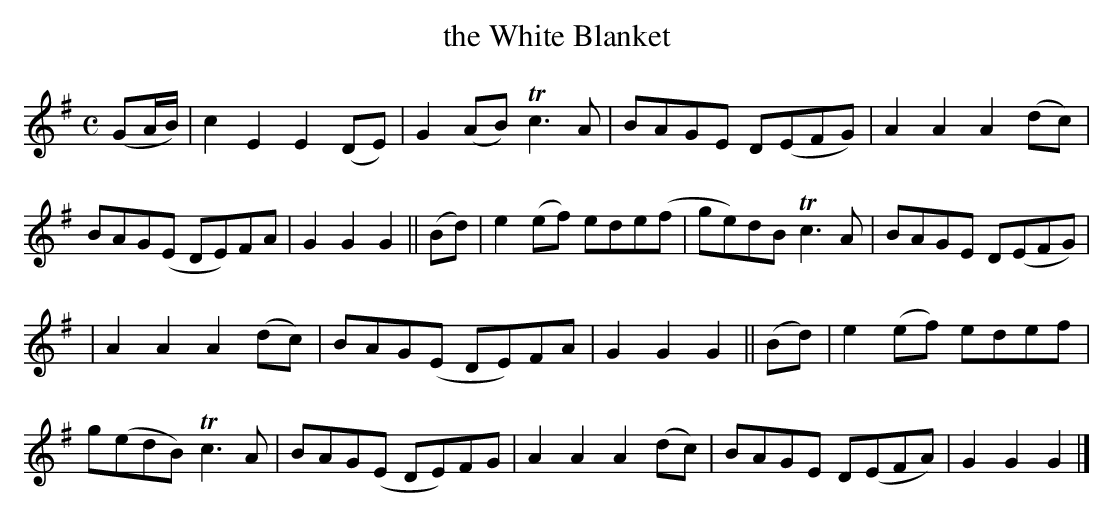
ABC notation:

X:1
T: the White Blanket
M: C
L: 1/8
K: G
(GA/B/)\
| c2E2 E2(DE) | G2(AB) Tc3A | BAGE D(EFG) \
| A2A2 A2(dc) | BAG(E DE)FA | G2G2 G2 || (Bd) \
| e2(ef) ede(f | ge)dB Tc3A | BAGE D(EFG) |
| A2A2 A2(dc)| BAG(E DE)FA | G2G2 G2 || (Bd) \
| e2(ef) edef | g(edB) Tc3A | BAG(E DE)FG \
| A2A2 A2(dc) | BAGE D(EFA)| G2G2 G2 |]
